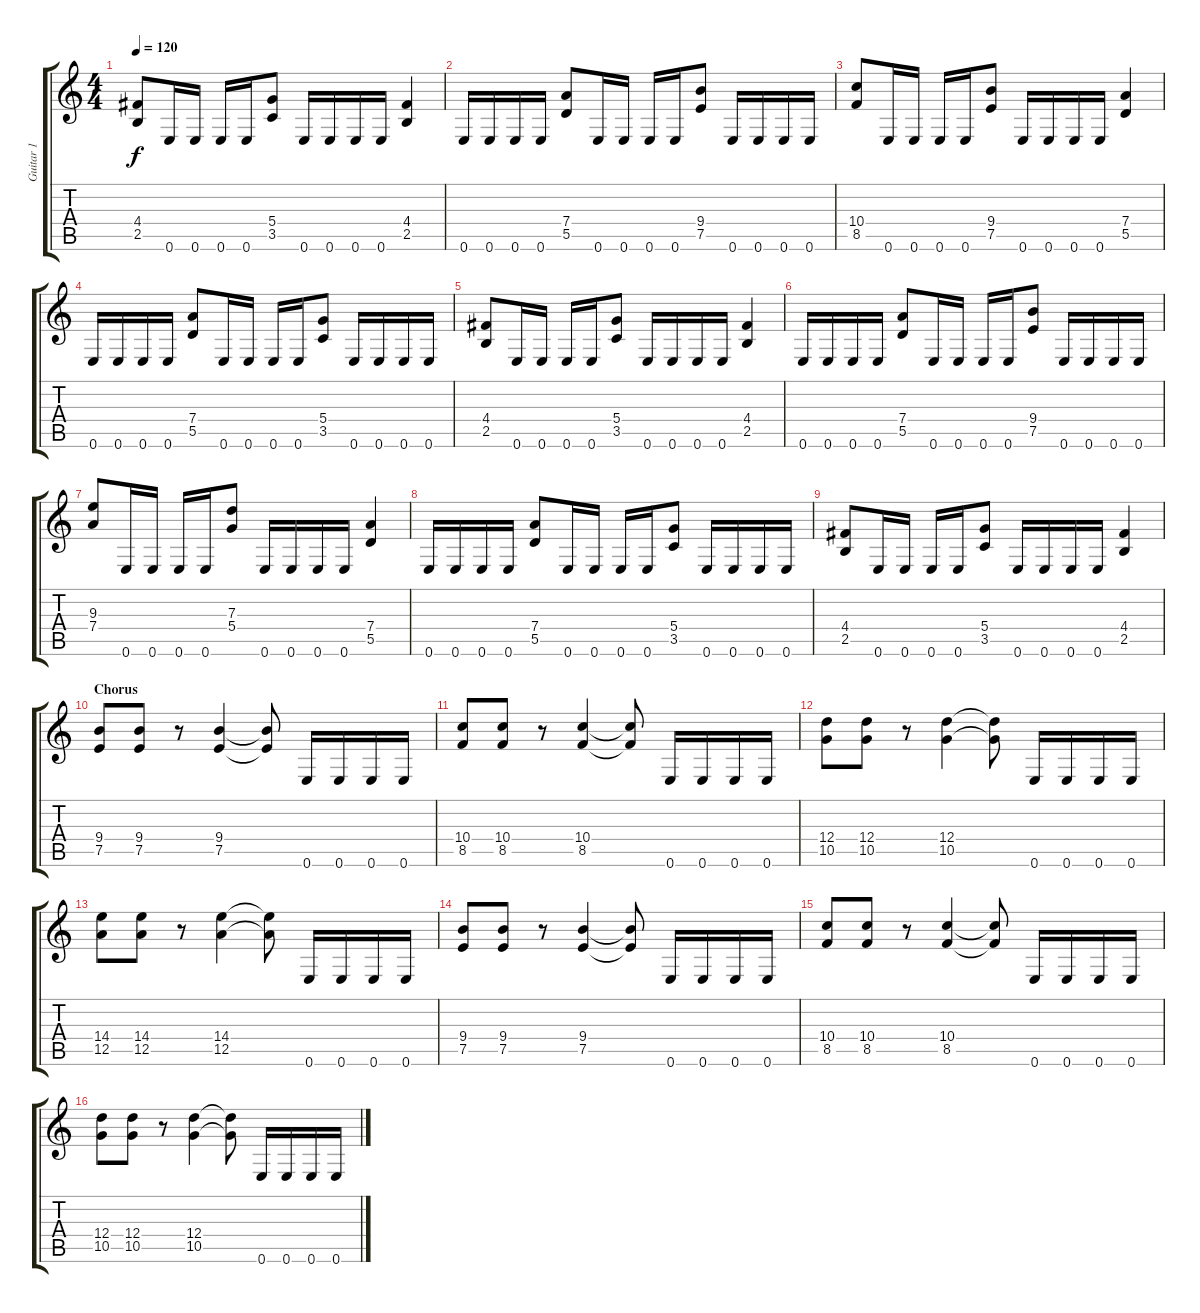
\track ("Guitar 1" "Guitar 1") {instrument distortionguitar}
\staff {score tabs}
\tuning (E4 B3 G3 D3 A2 E2) {hide}
\ts (4 4)
\tempo 120
\clef g2
\ks c
(4.4 2.5).8{dy f} 0.6.16 0.6.16 0.6.16 0.6.16 (5.4 3.5).8 0.6.16 0.6.16 0.6.16 0.6.16 (4.4 2.5).4 |
0.6.16 0.6.16 0.6.16 0.6.16 (7.4 5.5).8 0.6.16 0.6.16 0.6.16 0.6.16 (9.4 7.5).8 0.6.16 0.6.16 0.6.16 0.6.16 |
(10.4 8.5).8 0.6.16 0.6.16 0.6.16 0.6.16 (9.4 7.5).8 0.6.16 0.6.16 0.6.16 0.6.16 (7.4 5.5).4 |
0.6.16 0.6.16 0.6.16 0.6.16 (7.4 5.5).8 0.6.16 0.6.16 0.6.16 0.6.16 (5.4 3.5).8 0.6.16 0.6.16 0.6.16 0.6.16 |
(4.4 2.5).8 0.6.16 0.6.16 0.6.16 0.6.16 (5.4 3.5).8 0.6.16 0.6.16 0.6.16 0.6.16 (4.4 2.5).4 |
0.6.16 0.6.16 0.6.16 0.6.16 (7.4 5.5).8 0.6.16 0.6.16 0.6.16 0.6.16 (9.4 7.5).8 0.6.16 0.6.16 0.6.16 0.6.16 |
(9.3 7.4).8 0.6.16 0.6.16 0.6.16 0.6.16 (7.3 5.4).8 0.6.16 0.6.16 0.6.16 0.6.16 (7.4 5.5).4 |
0.6.16 0.6.16 0.6.16 0.6.16 (7.4 5.5).8 0.6.16 0.6.16 0.6.16 0.6.16 (5.4 3.5).8 0.6.16 0.6.16 0.6.16 0.6.16 |
(4.4 2.5).8 0.6.16 0.6.16 0.6.16 0.6.16 (5.4 3.5).8 0.6.16 0.6.16 0.6.16 0.6.16 (4.4 2.5).4 |
\section ("" "Chorus")
(9.4 7.5).8 (9.4 7.5).8 r.8 (9.4 7.5).4 (9.4{t} 7.5{t}).8 0.6.16 0.6.16 0.6.16 0.6.16 |
(10.4 8.5).8 (10.4 8.5).8 r.8 (10.4 8.5).4 (10.4{t} 8.5{t}).8 0.6.16 0.6.16 0.6.16 0.6.16 |
(12.4 10.5).8 (12.4 10.5).8 r.8 (12.4 10.5).4 (12.4{t} 10.5{t}).8 0.6.16 0.6.16 0.6.16 0.6.16 |
(14.4 12.5).8 (14.4 12.5).8 r.8 (14.4 12.5).4 (14.4{t} 12.5{t}).8 0.6.16 0.6.16 0.6.16 0.6.16 |
(9.4 7.5).8 (9.4 7.5).8 r.8 (9.4 7.5).4 (9.4{t} 7.5{t}).8 0.6.16 0.6.16 0.6.16 0.6.16 |
(10.4 8.5).8 (10.4 8.5).8 r.8 (10.4 8.5).4 (10.4{t} 8.5{t}).8 0.6.16 0.6.16 0.6.16 0.6.16 |
(12.4 10.5).8 (12.4 10.5).8 r.8 (12.4 10.5).4 (12.4{t} 10.5{t}).8 0.6.16 0.6.16 0.6.16 0.6.16
